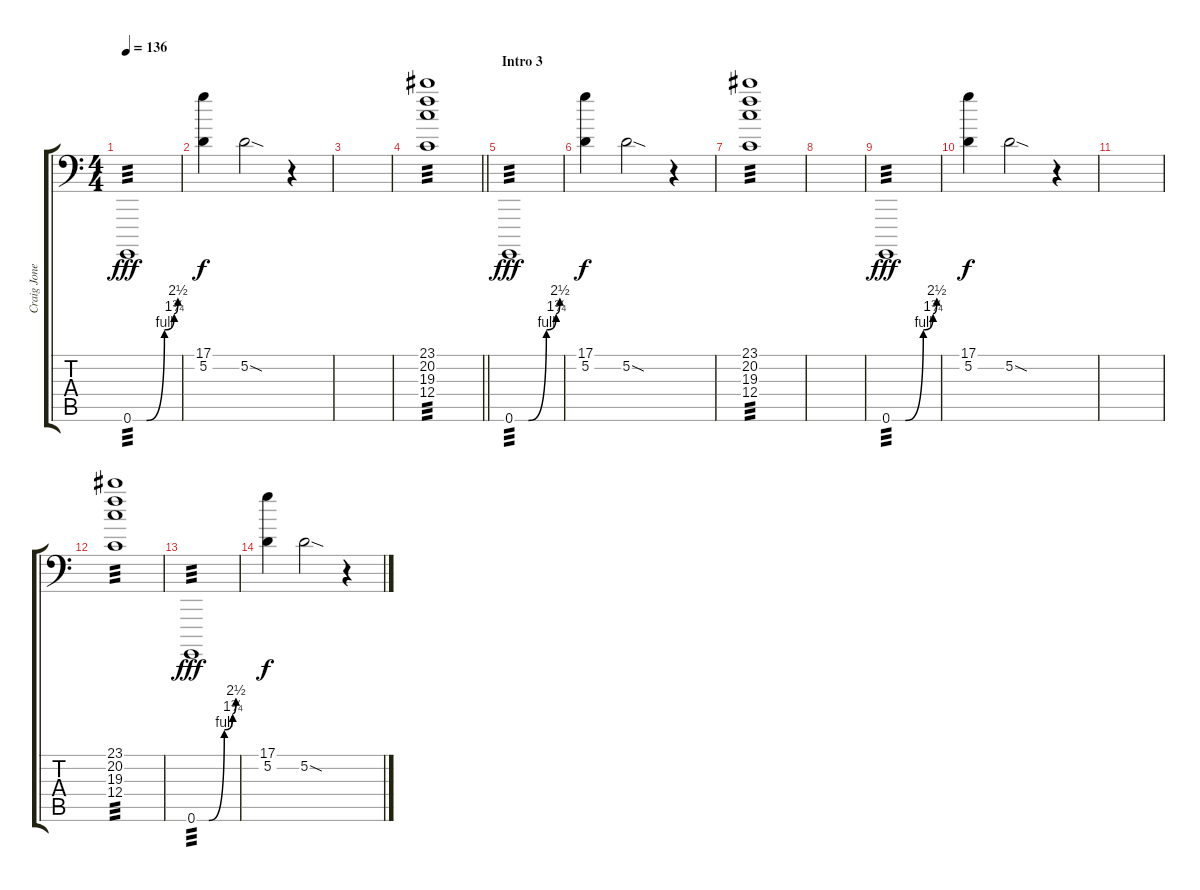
\track ("Craig Jones" "Craig Jone") {instrument acousticgrandpiano}
\staff {score tabs}
\tuning (D4 A3 F3 C3 G2 G0) {hide}
\ts (4 4)
\tempo 136
\clef f4
\ks c
0.6{be (custom 0 0 18 0 42 4 55 7 60 10)}.1{tp 3 dy fff volume 16 instrument telephonering} |
(17.1 5.2).4{dy f volume 12 instrument applause} 5.2{sod}.2{instrument lead2sawtooth} r.4 |
|
\barLineRight lightlight
(23.1 20.2 19.3 12.4).1{tp 3 instrument helicopter} |
\section ("" "Intro 3")
0.6{be (custom 0 0 18 0 42 4 55 7 60 10)}.1{tp 3 dy fff volume 16 instrument telephonering} |
(17.1 5.2).4{dy f volume 12 instrument applause} 5.2{sod}.2{instrument lead2sawtooth} r.4 |
(23.1 20.2 19.3 12.4).1{tp 3 instrument helicopter} |
|
0.6{be (custom 0 0 18 0 42 4 55 7 60 10)}.1{tp 3 dy fff volume 16 instrument telephonering} |
(17.1 5.2).4{dy f volume 12 instrument applause} 5.2{sod}.2{instrument lead2sawtooth} r.4 |
|
(23.1 20.2 19.3 12.4).1{tp 3 instrument helicopter} |
0.6{be (custom 0 0 18 0 42 4 55 7 60 10)}.1{tp 3 dy fff volume 16 instrument telephonering} |
(17.1 5.2).4{dy f volume 12 instrument applause} 5.2{sod}.2{instrument lead2sawtooth} r.4
